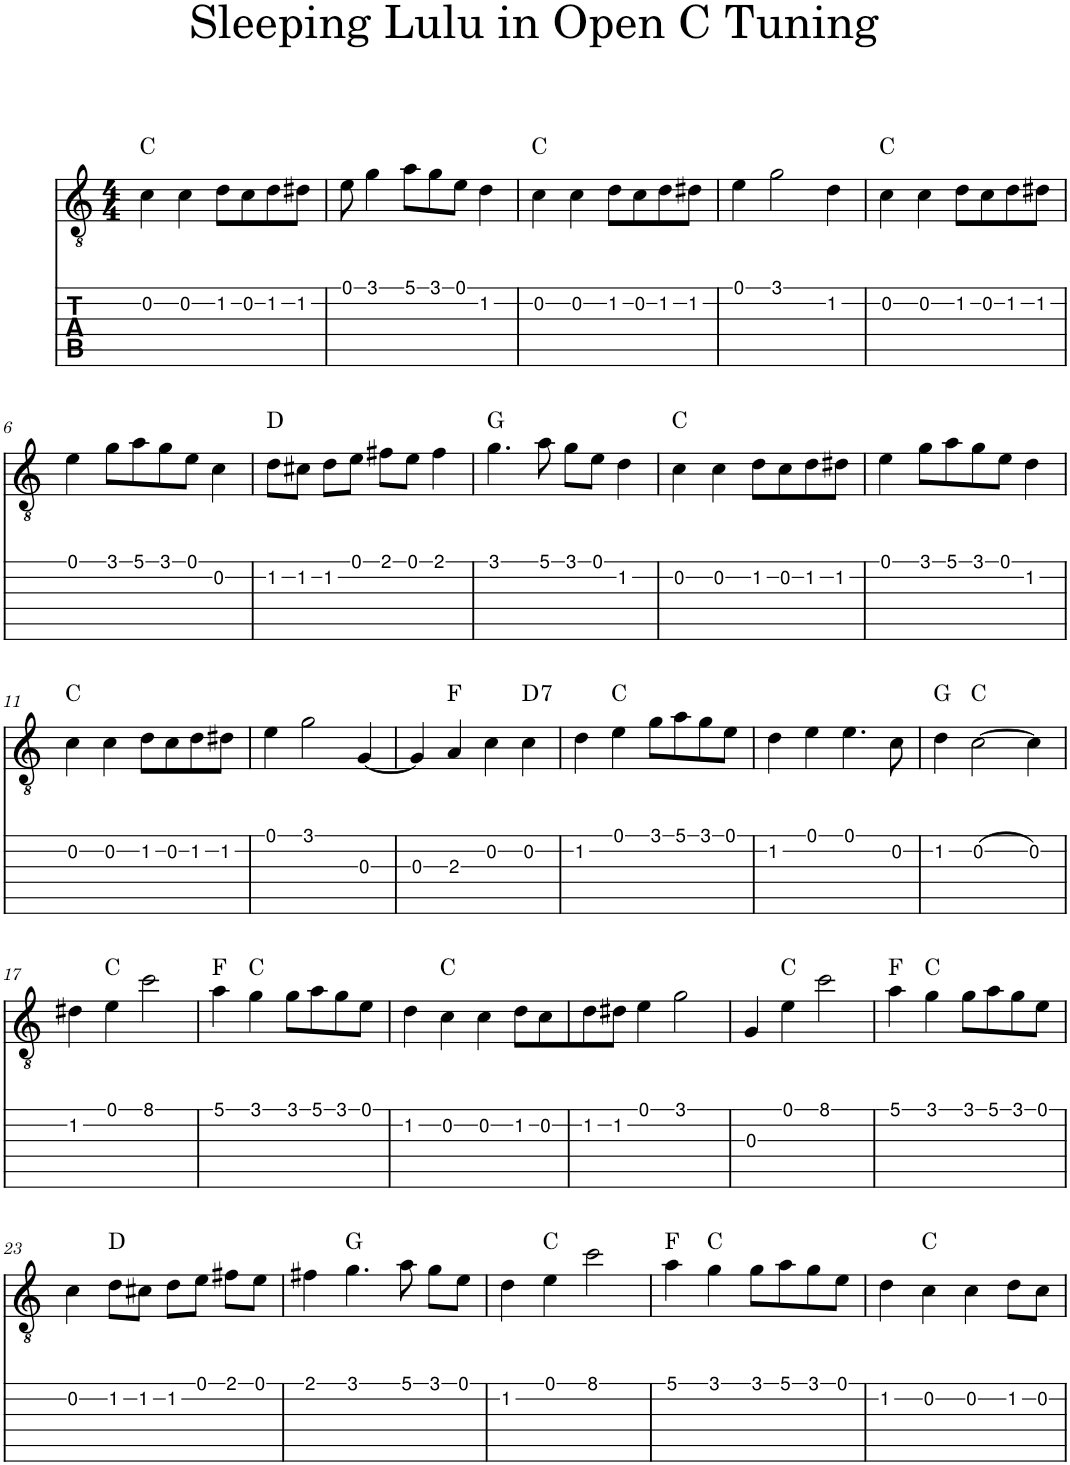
**kern	**kern	**harte
*part1	*part1	*part1
*staff2	*staff1	*
*I"Guitar	*	*
*I'Guit.	*	*
*stria6	*	*
*	*clefGv2	*
*k[]	*k[]	*
*M4/4	*M4/4	*
=1	=1	=1
4c	4c\	C:maj
4c	4c\	.
8dL	8d\L	.
8cJ	8c\	.
8dL	8d\	.
8d#XJ	8d#X\J	.
=2	=2	=2
8e	8e\	.
4g	4g\	.
8a	8a\L	.
8gL	8g\	.
8eJ	8e\J	.
4d	4d\	.
=3	=3	=3
4c	4c\	C:maj
4c	4c\	.
8dL	8d\L	.
8cJ	8c\	.
8dL	8d\	.
8d#XJ	8d#X\J	.
=4	=4	=4
4e	4e\	.
2g	2g\	.
4d	4d\	.
=5	=5	=5
4c	4c\	C:maj
4c	4c\	.
8dL	8d\L	.
8cJ	8c\	.
8dL	8d\	.
8d#XJ	8d#X\J	.
!!LO:LB:g=z
=6	=6	=6
4e	4e\	.
8gL	8g\L	.
8aJ	8a\	.
8gL	8g\	.
8eJ	8e\J	.
4c	4c\	.
=7	=7	=7
8dL	8d\L	D:maj
8c#XJ	8c#X\J	.
8dL	8d\L	.
8eJ	8e\J	.
8f#XL	8f#X\L	.
8eJ	8e\J	.
4f#	4f#\	.
=8	=8	=8
4.g	4.g\	G:maj
8a	8a\	.
8gL	8g\L	.
8eJ	8e\J	.
4d	4d\	.
=9	=9	=9
4c	4c\	C:maj
4c	4c\	.
8dL	8d\L	.
8cJ	8c\	.
8dL	8d\	.
8d#XJ	8d#X\J	.
=10	=10	=10
4e	4e\	.
8gL	8g\L	.
8aJ	8a\	.
8gL	8g\	.
8eJ	8e\J	.
4d	4d\	.
!!LO:LB:g=z
=11	=11	=11
4c	4c\	C:maj
4c	4c\	.
8dL	8d\L	.
8cJ	8c\	.
8dL	8d\	.
8d#XJ	8d#X\J	.
=12	=12	=12
4e	4e\	.
2g	2g\	.
4G	[4G/	.
=13	=13	=13
4G	4G/]	.
4A	4A/	F:maj
4c	4c\	.
!	!	!LO:H:kt=7
4c	4c\	D:7
=14	=14	=14
4d	4d\	.
4e	4e\	C:maj
8gL	8g\L	.
8aJ	8a\	.
8gL	8g\	.
8eJ	8e\J	.
=15	=15	=15
4d	4d\	.
4e	4e\	.
4.e	4.e\	.
8c	8c\	.
=16	=16	=16
4d	4d\	G:maj
[2c	[2c\	C:maj
4c]	4c\]	.
!!LO:LB:g=z
=17	=17	=17
4d#X	4d#X\	.
4e	4e\	C:maj
2cc	2cc\	.
=18	=18	=18
4a	4a\	F:maj
4g	4g\	C:maj
8gL	8g\L	.
8aJ	8a\	.
8gL	8g\	.
8eJ	8e\J	.
=19	=19	=19
4d	4d\	.
4c	4c\	C:maj
4c	4c\	.
8dL	8d\L	.
8cJ	8c\	.
=20	=20	=20
8dL	8d\	.
8d#XJ	8d#X\J	.
4e	4e\	.
2g	2g\	.
=21	=21	=21
4G	4G/	.
4e	4e\	C:maj
2cc	2cc\	.
=22	=22	=22
4a	4a\	F:maj
4g	4g\	C:maj
8gL	8g\L	.
8aJ	8a\	.
8gL	8g\	.
8eJ	8e\J	.
!!LO:LB:g=z
=23	=23	=23
4c	4c\	.
8dL	8d\L	D:maj
8c#XJ	8c#X\J	.
8dL	8d\L	.
8eJ	8e\J	.
8f#XL	8f#X\L	.
8eJ	8e\J	.
=24	=24	=24
4f#	4f#X\	.
4.g	4.g\	G:maj
8a	8a\	.
8gL	8g\L	.
8eJ	8e\J	.
=25	=25	=25
4d	4d\	.
4e	4e\	C:maj
2cc	2cc\	.
=26	=26	=26
4a	4a\	F:maj
4g	4g\	C:maj
8gL	8g\L	.
8aJ	8a\	.
8gL	8g\	.
8eJ	8e\J	.
=27	=27	=27
4d	4d\	.
4c	4c\	C:maj
4c	4c\	.
8dL	8d\L	.
8cJ	8c\J	.
=	=	=
*-	*-	*-
